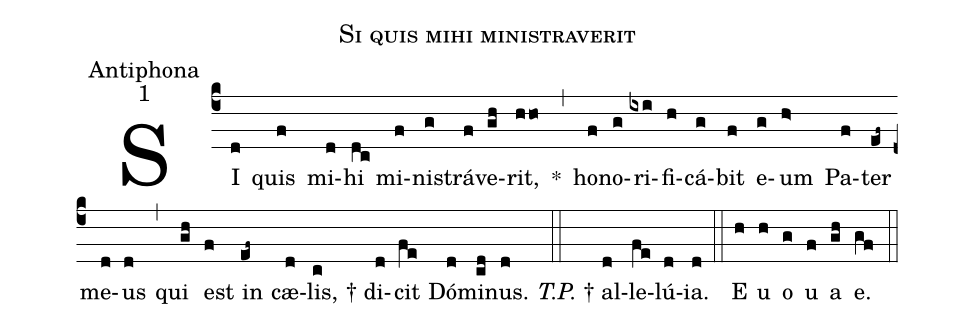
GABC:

name:Si quis mihi ministraverit;
office-part:Antiphona;
mode:1;
%%
(c4)SI(d) quis(f) mi(d)hi(dc) mi(f)ni(g)strá(f)ve(gh)rit,(hho) *(,) ho(f)no(g)ri(ixi)fi(h)cá(g)bit(f) e(g)um(h>) Pa(f)ter(ef~) me(d)us(d) (,) qui(gh) est(f) in(ef~) cæ(d)lis,(c) † di(d)cit(fe) Dó(d)mi(cd)nus.(d) (::) <i>T.P.</i> † al(d)le(fe)lú(d)ia.(d) (::)
E(h) u(h) o(g) u(f) a(gh) e.(gf) (::)
